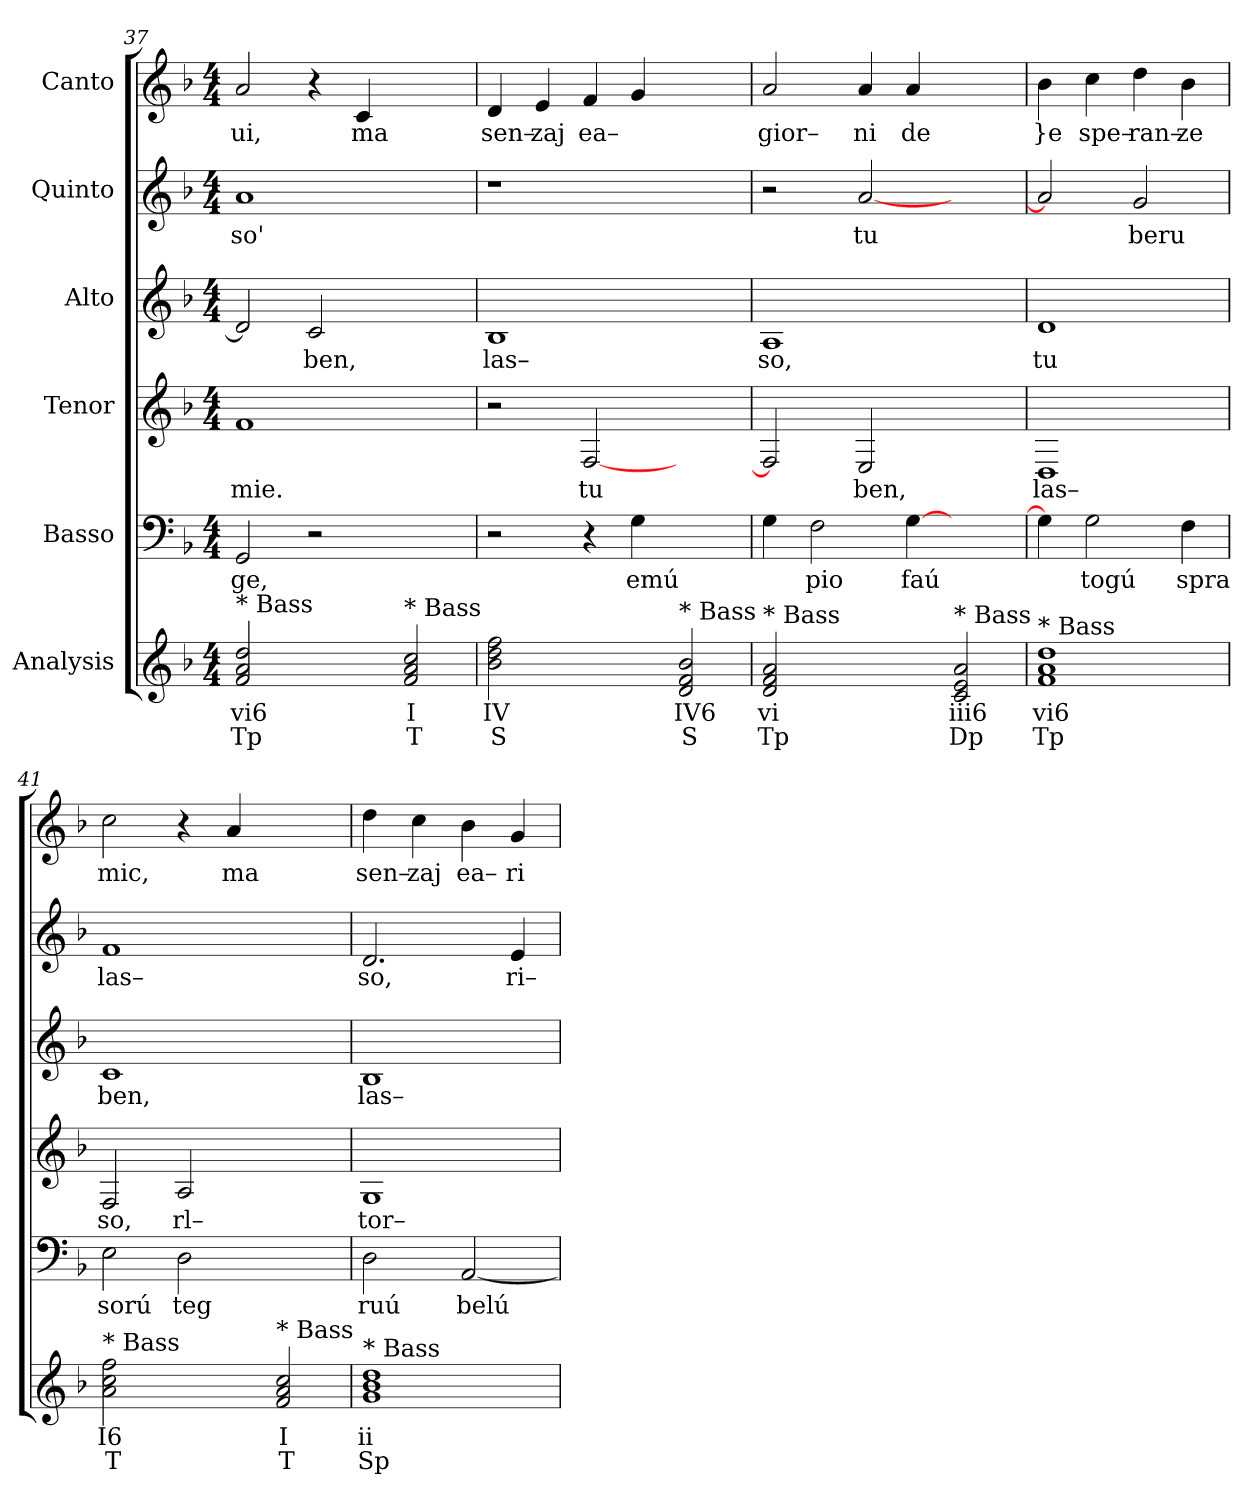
**kern	**text	**text	**kern	**text	**kern	**text	**kern	**text	**kern	**text	**kern	**text
*part6	*part6	*part6	*part5	*part5	*part4	*part4	*part3	*part3	*part2	*part2	*part1	*part1
*staff6	*staff6	*staff6	*staff5	*staff5	*staff4	*staff4	*staff3	*staff3	*staff2	*staff2	*staff1	*staff1
*I"Analysis	*	*	*I"Basso	*	*I"Tenor	*	*I"Alto	*	*I"Quinto	*	*I"Canto	*
*	*	*	*clefF4	*	*clefG2	*	*clefG2	*	*clefG2	*	*clefG2	*
*k[b-]	*	*	*k[b-]	*	*k[b-]	*	*k[b-]	*	*k[b-]	*	*k[b-]	*
*	*	*	*F:	*	*F:	*	*F:	*	*F:	*	*F:	*
*M4/4	*	*	*M4/4	*	*M4/4	*	*M4/4	*	*M4/4	*	*M4/4	*
=37	=37	=37	=37	=37	=37	=37	=37	=37	=37	=37	=37	=37
!	!	!	!	!LO:LY:b	!	!	!	!	!	!	!	!
!	!	!	!	!	!	!LO:LY:b	!	!	!	!	!	!
!	!	!	!	!	!	!	!	!	!	!LO:LY:b	!	!
!LO:TX:a:t=* Bass	!	!	!	!	!	!	!	!	!	!	!	!
!	!	!	!	!	!	!	!	!	!	!	!	!LO:LY:b
2f 2a 2dd	vi6	Tp	2GG/	ge,	1f	mie.	2d/]	.	1a	so'	2a/	ui,
!	!	!	!	!	!	!	!	!LO:LY:b	!	!	!	!
2ryy	.	.	2r	.	.	.	2c/	ben,	.	.	4r	.
!	!	!	!	!	!	!	!	!	!	!	!	!LO:LY:b
.	.	.	.	.	.	.	.	.	.	.	4c/	ma
!LO:TX:a:t=* Bass	!	!	!	!	!	!	!	!	!	!	!	!
2f 2a 2cc	I	T	2ryy	.	2ryy	.	2ryy	.	2ryy	.	2ryy	.
=38	=38	=38	=38	=38	=38	=38	=38	=38	=38	=38	=38	=38
!	!	!	!	!	!	!	!	!LO:LY:b	!	!	!	!
!	!	!	!	!	!	!	!	!	!	!	!	!LO:LY:b
2b- 2dd 2ff	IV	S	2r	.	2r	.	1B-	las–	1r	.	4d/	sen–
!	!	!	!	!	!	!	!	!	!	!	!	!LO:LY:b
.	.	.	.	.	.	.	.	.	.	.	4e/	zaj
!	!	!	!	!	!	!LO:LY:b	!	!	!	!	!	!
!	!	!	!	!	!	!	!	!	!	!	!	!LO:LY:b
2ryy	.	.	4r	.	[2F/	tu	.	.	.	.	4f/	ea–
!	!	!	!	!LO:LY:b	!	!	!	!	!	!	!	!
.	.	.	4G\	emú	.	.	.	.	.	.	4g/	.
!LO:TX:a:t=* Bass	!	!	!	!	!	!	!	!	!	!	!	!
2d 2f 2b-	IV6	S	2ryy	.	2ryy	.	2ryy	.	2ryy	.	2ryy	.
=39	=39	=39	=39	=39	=39	=39	=39	=39	=39	=39	=39	=39
!	!	!	!	!	!	!	!	!LO:LY:b	!	!	!	!
!LO:TX:a:t=* Bass	!	!	!	!	!	!	!	!	!	!	!	!
!	!	!	!	!	!	!	!	!	!	!	!	!LO:LY:b
2d 2f 2a	vi	Tp	4G\	.	2F/]	.	1A	so,	2r	.	2a/	gior–
!	!	!	!	!LO:LY:b	!	!	!	!	!	!	!	!
.	.	.	2F\	pio	.	.	.	.	.	.	.	.
!	!	!	!	!	!	!LO:LY:b	!	!	!	!	!	!
!	!	!	!	!	!	!	!	!	!	!LO:LY:b	!	!
!	!	!	!	!	!	!	!	!	!	!	!	!LO:LY:b
2ryy	.	.	.	.	2E/	ben,	.	.	[2a/	tu	4a/	ni
!	!	!	!	!LO:LY:b	!	!	!	!	!	!	!	!
!	!	!	!	!	!	!	!	!	!	!	!	!LO:LY:b
.	.	.	[4G\	faú	.	.	.	.	.	.	4a/	de
!LO:TX:a:t=* Bass	!	!	!	!	!	!	!	!	!	!	!	!
2c 2e 2a	iii6	Dp	2ryy	.	2ryy	.	2ryy	.	2ryy	.	2ryy	.
=40	=40	=40	=40	=40	=40	=40	=40	=40	=40	=40	=40	=40
!	!	!	!	!	!	!LO:LY:b	!	!	!	!	!	!
!	!	!	!	!	!	!	!	!LO:LY:b	!	!	!	!
!LO:TX:a:t=* Bass	!	!	!	!	!	!	!	!	!	!	!	!
!	!	!	!	!	!	!	!	!	!	!	!	!LO:LY:b
1f 1a 1dd	vi6	Tp	4G\]	.	1D	las–	1d	tu	2a/]	.	4b-\	}e
!	!	!	!	!LO:LY:b	!	!	!	!	!	!	!	!
!	!	!	!	!	!	!	!	!	!	!	!	!LO:LY:b
.	.	.	2G\	togú	.	.	.	.	.	.	4cc\	spe–
!	!	!	!	!	!	!	!	!	!	!LO:LY:b	!	!
!	!	!	!	!	!	!	!	!	!	!	!	!LO:LY:b
.	.	.	.	.	.	.	.	.	2g/	beru	4dd\	ran–
!	!	!	!	!LO:LY:b	!	!	!	!	!	!	!	!
!	!	!	!	!	!	!	!	!	!	!	!	!LO:LY:b
.	.	.	4F\	spra	.	.	.	.	.	.	4b-\	ze
=41	=41	=41	=41	=41	=41	=41	=41	=41	=41	=41	=41	=41
!	!	!	!	!LO:LY:b	!	!	!	!	!	!	!	!
!	!	!	!	!	!	!LO:LY:b	!	!	!	!	!	!
!	!	!	!	!	!	!	!	!LO:LY:b	!	!	!	!
!	!	!	!	!	!	!	!	!	!	!LO:LY:b	!	!
!LO:TX:a:t=* Bass	!	!	!	!	!	!	!	!	!	!	!	!
!	!	!	!	!	!	!	!	!	!	!	!	!LO:LY:b
2a 2cc 2ff	I6	T	2E\	sorú	2F/	so,	1c	ben,	1f	las–	2cc\	mic,
!	!	!	!	!LO:LY:b	!	!	!	!	!	!	!	!
!	!	!	!	!	!	!LO:LY:b	!	!	!	!	!	!
2ryy	.	.	2D\	teg	2A/	rl–	.	.	.	.	4r	.
!	!	!	!	!	!	!	!	!	!	!	!	!LO:LY:b
.	.	.	.	.	.	.	.	.	.	.	4a/	ma
!LO:TX:a:t=* Bass	!	!	!	!	!	!	!	!	!	!	!	!
2f 2a 2cc	I	T	2ryy	.	2ryy	.	2ryy	.	2ryy	.	2ryy	.
=42	=42	=42	=42	=42	=42	=42	=42	=42	=42	=42	=42	=42
!	!	!	!	!LO:LY:b	!	!	!	!	!	!	!	!
!	!	!	!	!	!	!LO:LY:b	!	!	!	!	!	!
!	!	!	!	!	!	!	!	!LO:LY:b	!	!	!	!
!	!	!	!	!	!	!	!	!	!	!LO:LY:b	!	!
!LO:TX:a:t=* Bass	!	!	!	!	!	!	!	!	!	!	!	!
!	!	!	!	!	!	!	!	!	!	!	!	!LO:LY:b
1g 1b- 1dd	ii	Sp	2D\	ruú	1G	tor–	1B-	las–	2.d/	so,	4dd\	sen–
!	!	!	!	!	!	!	!	!	!	!	!	!LO:LY:b
.	.	.	.	.	.	.	.	.	.	.	4cc\	zaj
!	!	!	!	!LO:LY:b	!	!	!	!	!	!	!	!
!	!	!	!	!	!	!	!	!	!	!	!	!LO:LY:b
.	.	.	[2AA/	belú	.	.	.	.	.	.	4b-\	ea–
!	!	!	!	!	!	!	!	!	!	!LO:LY:b	!	!
!	!	!	!	!	!	!	!	!	!	!	!	!LO:LY:b
.	.	.	.	.	.	.	.	.	4e/	ri–	4g/	ri
=	=	=	=	=	=	=	=	=	=	=	=	=
*-	*-	*-	*-	*-	*-	*-	*-	*-	*-	*-	*-	*-
